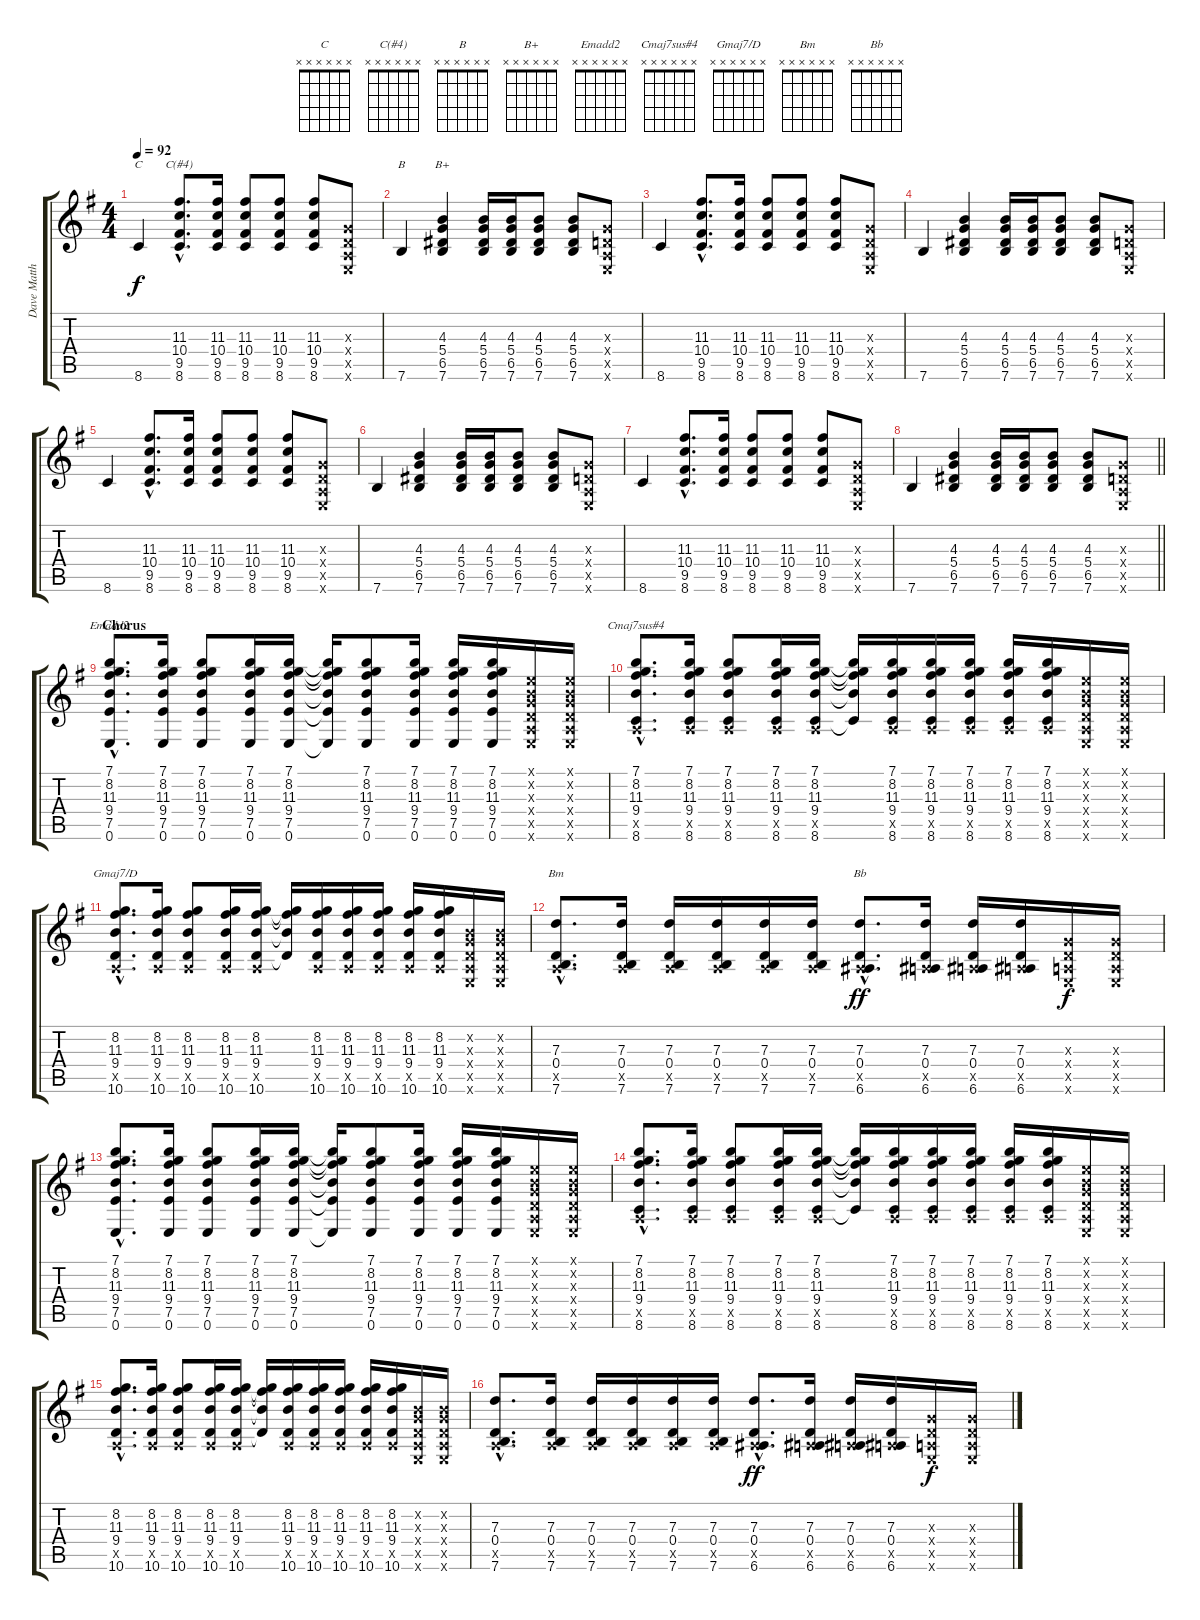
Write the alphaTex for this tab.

\track ("Dave Matthews" "Dave Matth") {instrument acousticguitarsteel}
\staff {score tabs}
\tuning (E4 B3 G3 D3 A2 E2) {hide}
\chord ("C" x x x x x x)
\chord ("C(#4)" x x x x x x)
\chord ("B" x x x x x x)
\chord ("B+" x x x x x x)
\chord ("Emadd2" x x x x x x)
\chord ("Cmaj7sus#4" x x x x x x)
\chord ("Gmaj7/D" x x x x x x)
\chord ("Bm" x x x x x x)
\chord ("Bb" x x x x x x)
\ts (4 4)
\tempo 92
\clef g2
\ks g
8.6.4{ch "C" dy f} (11.3{hac} 10.4{hac} 9.5{hac} 8.6{hac}).8{d ch "C(#4)"} (11.3 10.4 9.5 8.6).16 (11.3 10.4 9.5 8.6).8 (11.3 10.4 9.5 8.6).8 (11.3 10.4 9.5 8.6).8 (0.3{x} 0.4{x} 0.5{x} 0.6{x}).8 |
7.6.4{ch "B"} (4.3 5.4 6.5 7.6).4{ch "B+"} (4.3 5.4 6.5 7.6).16 (4.3 5.4 6.5 7.6).16 (4.3 5.4 6.5 7.6).8 (4.3 5.4 6.5 7.6).8 (0.3{x} 0.4{x} 0.5{x} 0.6{x}).8 |
8.6.4 (11.3{hac} 10.4{hac} 9.5{hac} 8.6{hac}).8{d} (11.3 10.4 9.5 8.6).16 (11.3 10.4 9.5 8.6).8 (11.3 10.4 9.5 8.6).8 (11.3 10.4 9.5 8.6).8 (0.3{x} 0.4{x} 0.5{x} 0.6{x}).8 |
7.6.4 (4.3 5.4 6.5 7.6).4 (4.3 5.4 6.5 7.6).16 (4.3 5.4 6.5 7.6).16 (4.3 5.4 6.5 7.6).8 (4.3 5.4 6.5 7.6).8 (0.3{x} 0.4{x} 0.5{x} 0.6{x}).8 |
8.6.4 (11.3{hac} 10.4{hac} 9.5{hac} 8.6{hac}).8{d} (11.3 10.4 9.5 8.6).16 (11.3 10.4 9.5 8.6).8 (11.3 10.4 9.5 8.6).8 (11.3 10.4 9.5 8.6).8 (0.3{x} 0.4{x} 0.5{x} 0.6{x}).8 |
7.6.4 (4.3 5.4 6.5 7.6).4 (4.3 5.4 6.5 7.6).16 (4.3 5.4 6.5 7.6).16 (4.3 5.4 6.5 7.6).8 (4.3 5.4 6.5 7.6).8 (0.3{x} 0.4{x} 0.5{x} 0.6{x}).8 |
8.6.4 (11.3{hac} 10.4{hac} 9.5{hac} 8.6{hac}).8{d} (11.3 10.4 9.5 8.6).16 (11.3 10.4 9.5 8.6).8 (11.3 10.4 9.5 8.6).8 (11.3 10.4 9.5 8.6).8 (0.3{x} 0.4{x} 0.5{x} 0.6{x}).8 |
\barLineRight lightlight
7.6.4 (4.3 5.4 6.5 7.6).4 (4.3 5.4 6.5 7.6).16 (4.3 5.4 6.5 7.6).16 (4.3 5.4 6.5 7.6).8 (4.3 5.4 6.5 7.6).8 (0.3{x} 0.4{x} 0.5{x} 0.6{x}).8 |
\section ("" "Chorus")
(7.1{hac} 8.2{hac} 11.3{hac} 9.4{hac} 7.5{hac} 0.6{hac}).8{d ch "Emadd2"} (7.1 8.2 11.3 9.4 7.5 0.6).16 (7.1 8.2 11.3 9.4 7.5 0.6).8 (7.1 8.2 11.3 9.4 7.5 0.6).16 (7.1 8.2 11.3 9.4 7.5 0.6).16 (7.1{t} 8.2{t} 11.3{t} 9.4{t} 7.5{t} 0.6{t}).16 (7.1 8.2 11.3 9.4 7.5 0.6).8 (7.1 8.2 11.3 9.4 7.5 0.6).16 (7.1 8.2 11.3 9.4 7.5 0.6).16 (7.1 8.2 11.3 9.4 7.5 0.6).16 (0.1{x} 0.2{x} 0.3{x} 0.4{x} 0.5{x} 0.6{x}).16 (0.1{x} 0.2{x} 0.3{x} 0.4{x} 0.5{x} 0.6{x}).16 |
(7.1{hac} 8.2{hac} 11.3{hac} 9.4{hac} 0.5{hac x} 8.6{hac}).8{d ch "Cmaj7sus#4"} (7.1 8.2 11.3 9.4 0.5{x} 8.6).16 (7.1 8.2 11.3 9.4 0.5{x} 8.6).8 (7.1 8.2 11.3 9.4 0.5{x} 8.6).16 (7.1 8.2 11.3 9.4 0.5{x} 8.6).16 (7.1{t} 8.2{t} 11.3{t} 9.4{t} 8.6{t}).16 (7.1 8.2 11.3 9.4 0.5{x} 8.6).16 (7.1 8.2 11.3 9.4 0.5{x} 8.6).16 (7.1 8.2 11.3 9.4 0.5{x} 8.6).16 (7.1 8.2 11.3 9.4 0.5{x} 8.6).16 (7.1 8.2 11.3 9.4 0.5{x} 8.6).16 (0.1{x} 0.2{x} 0.3{x} 0.4{x} 0.5{x} 0.6{x}).16 (0.1{x} 0.2{x} 0.3{x} 0.4{x} 0.5{x} 0.6{x}).16 |
(8.2{hac} 11.3{hac} 9.4{hac} 0.5{hac x} 10.6{hac}).8{d ch "Gmaj7/D"} (8.2 11.3 9.4 0.5{x} 10.6).16 (8.2 11.3 9.4 0.5{x} 10.6).8 (8.2 11.3 9.4 0.5{x} 10.6).16 (8.2 11.3 9.4 0.5{x} 10.6).16 (8.2{t} 11.3{t} 9.4{t} 10.6{t}).16 (8.2 11.3 9.4 0.5{x} 10.6).16 (8.2 11.3 9.4 0.5{x} 10.6).16 (8.2 11.3 9.4 0.5{x} 10.6).16 (8.2 11.3 9.4 0.5{x} 10.6).16 (8.2 11.3 9.4 0.5{x} 10.6).16 (0.2{x} 0.3{x} 0.4{x} 0.5{x} 0.6{x}).16 (0.2{x} 0.3{x} 0.4{x} 0.5{x} 0.6{x}).16 |
(7.3{hac} 0.4{hac} 0.5{hac x} 7.6{hac}).8{d ch "Bm"} (7.3 0.4 0.5{x} 7.6).16 (7.3 0.4 0.5{x} 7.6).16 (7.3 0.4 0.5{x} 7.6).16 (7.3 0.4 0.5{x} 7.6).16 (7.3 0.4 0.5{x} 7.6).16 (7.3{hac} 0.4{hac} 0.5{hac x} 6.6{hac}).8{d ch "Bb" dy ff} (7.3 0.4 0.5{x} 6.6).16 (7.3 0.4 0.5{x} 6.6).16 (7.3 0.4 0.5{x} 6.6).16 (0.3{x} 0.4{x} 0.5{x} 0.6{x}).16{dy f} (0.3{x} 0.4{x} 0.5{x} 0.6{x}).16 |
(7.1{hac} 8.2{hac} 11.3{hac} 9.4{hac} 7.5{hac} 0.6{hac}).8{d} (7.1 8.2 11.3 9.4 7.5 0.6).16 (7.1 8.2 11.3 9.4 7.5 0.6).8 (7.1 8.2 11.3 9.4 7.5 0.6).16 (7.1 8.2 11.3 9.4 7.5 0.6).16 (7.1{t} 8.2{t} 11.3{t} 9.4{t} 7.5{t} 0.6{t}).16 (7.1 8.2 11.3 9.4 7.5 0.6).8 (7.1 8.2 11.3 9.4 7.5 0.6).16 (7.1 8.2 11.3 9.4 7.5 0.6).16 (7.1 8.2 11.3 9.4 7.5 0.6).16 (0.1{x} 0.2{x} 0.3{x} 0.4{x} 0.5{x} 0.6{x}).16 (0.1{x} 0.2{x} 0.3{x} 0.4{x} 0.5{x} 0.6{x}).16 |
(7.1{hac} 8.2{hac} 11.3{hac} 9.4{hac} 0.5{hac x} 8.6{hac}).8{d} (7.1 8.2 11.3 9.4 0.5{x} 8.6).16 (7.1 8.2 11.3 9.4 0.5{x} 8.6).8 (7.1 8.2 11.3 9.4 0.5{x} 8.6).16 (7.1 8.2 11.3 9.4 0.5{x} 8.6).16 (7.1{t} 8.2{t} 11.3{t} 9.4{t} 8.6{t}).16 (7.1 8.2 11.3 9.4 0.5{x} 8.6).16 (7.1 8.2 11.3 9.4 0.5{x} 8.6).16 (7.1 8.2 11.3 9.4 0.5{x} 8.6).16 (7.1 8.2 11.3 9.4 0.5{x} 8.6).16 (7.1 8.2 11.3 9.4 0.5{x} 8.6).16 (0.1{x} 0.2{x} 0.3{x} 0.4{x} 0.5{x} 0.6{x}).16 (0.1{x} 0.2{x} 0.3{x} 0.4{x} 0.5{x} 0.6{x}).16 |
(8.2{hac} 11.3{hac} 9.4{hac} 0.5{hac x} 10.6{hac}).8{d} (8.2 11.3 9.4 0.5{x} 10.6).16 (8.2 11.3 9.4 0.5{x} 10.6).8 (8.2 11.3 9.4 0.5{x} 10.6).16 (8.2 11.3 9.4 0.5{x} 10.6).16 (8.2{t} 11.3{t} 9.4{t} 10.6{t}).16 (8.2 11.3 9.4 0.5{x} 10.6).16 (8.2 11.3 9.4 0.5{x} 10.6).16 (8.2 11.3 9.4 0.5{x} 10.6).16 (8.2 11.3 9.4 0.5{x} 10.6).16 (8.2 11.3 9.4 0.5{x} 10.6).16 (0.2{x} 0.3{x} 0.4{x} 0.5{x} 0.6{x}).16 (0.2{x} 0.3{x} 0.4{x} 0.5{x} 0.6{x}).16 |
(7.3{hac} 0.4{hac} 0.5{hac x} 7.6{hac}).8{d} (7.3 0.4 0.5{x} 7.6).16 (7.3 0.4 0.5{x} 7.6).16 (7.3 0.4 0.5{x} 7.6).16 (7.3 0.4 0.5{x} 7.6).16 (7.3 0.4 0.5{x} 7.6).16 (7.3{hac} 0.4{hac} 0.5{hac x} 6.6{hac}).8{d dy ff} (7.3 0.4 0.5{x} 6.6).16 (7.3 0.4 0.5{x} 6.6).16 (7.3 0.4 0.5{x} 6.6).16 (0.3{x} 0.4{x} 0.5{x} 0.6{x}).16{dy f} (0.3{x} 0.4{x} 0.5{x} 0.6{x}).16
